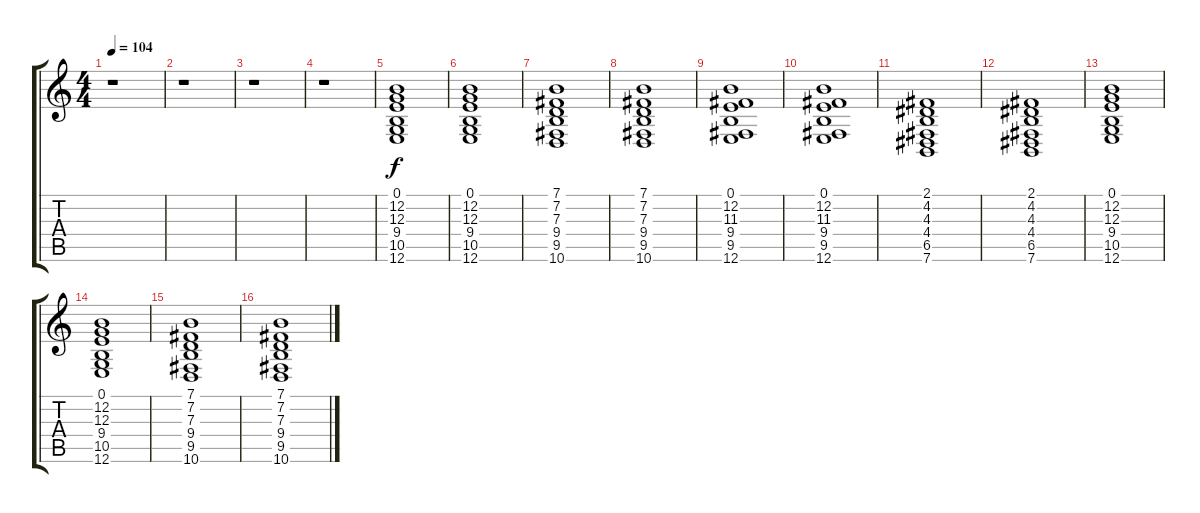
\track "" {instrument pad6metallic}
\staff {score tabs}
\tuning (E4 B3 G3 D3 A2 E2) {hide}
\ts (4 4)
\tempo 104
\clef g2
\ks c
r.1{dy f} |
r.1 |
r.1 |
r.1 |
(0.1 12.2 12.3 9.4 10.5 12.6).1 |
(0.1 12.2 12.3 9.4 10.5 12.6).1 |
(7.1 7.2 7.3 9.4 9.5 10.6).1 |
(7.1 7.2 7.3 9.4 9.5 10.6).1 |
(0.1 12.2 11.3 9.4 9.5 12.6).1 |
(0.1 12.2 11.3 9.4 9.5 12.6).1 |
(2.1 4.2 4.3 4.4 6.5 7.6).1 |
(2.1 4.2 4.3 4.4 6.5 7.6).1 |
(0.1 12.2 12.3 9.4 10.5 12.6).1 |
(0.1 12.2 12.3 9.4 10.5 12.6).1 |
(7.1 7.2 7.3 9.4 9.5 10.6).1 |
(7.1 7.2 7.3 9.4 9.5 10.6).1
